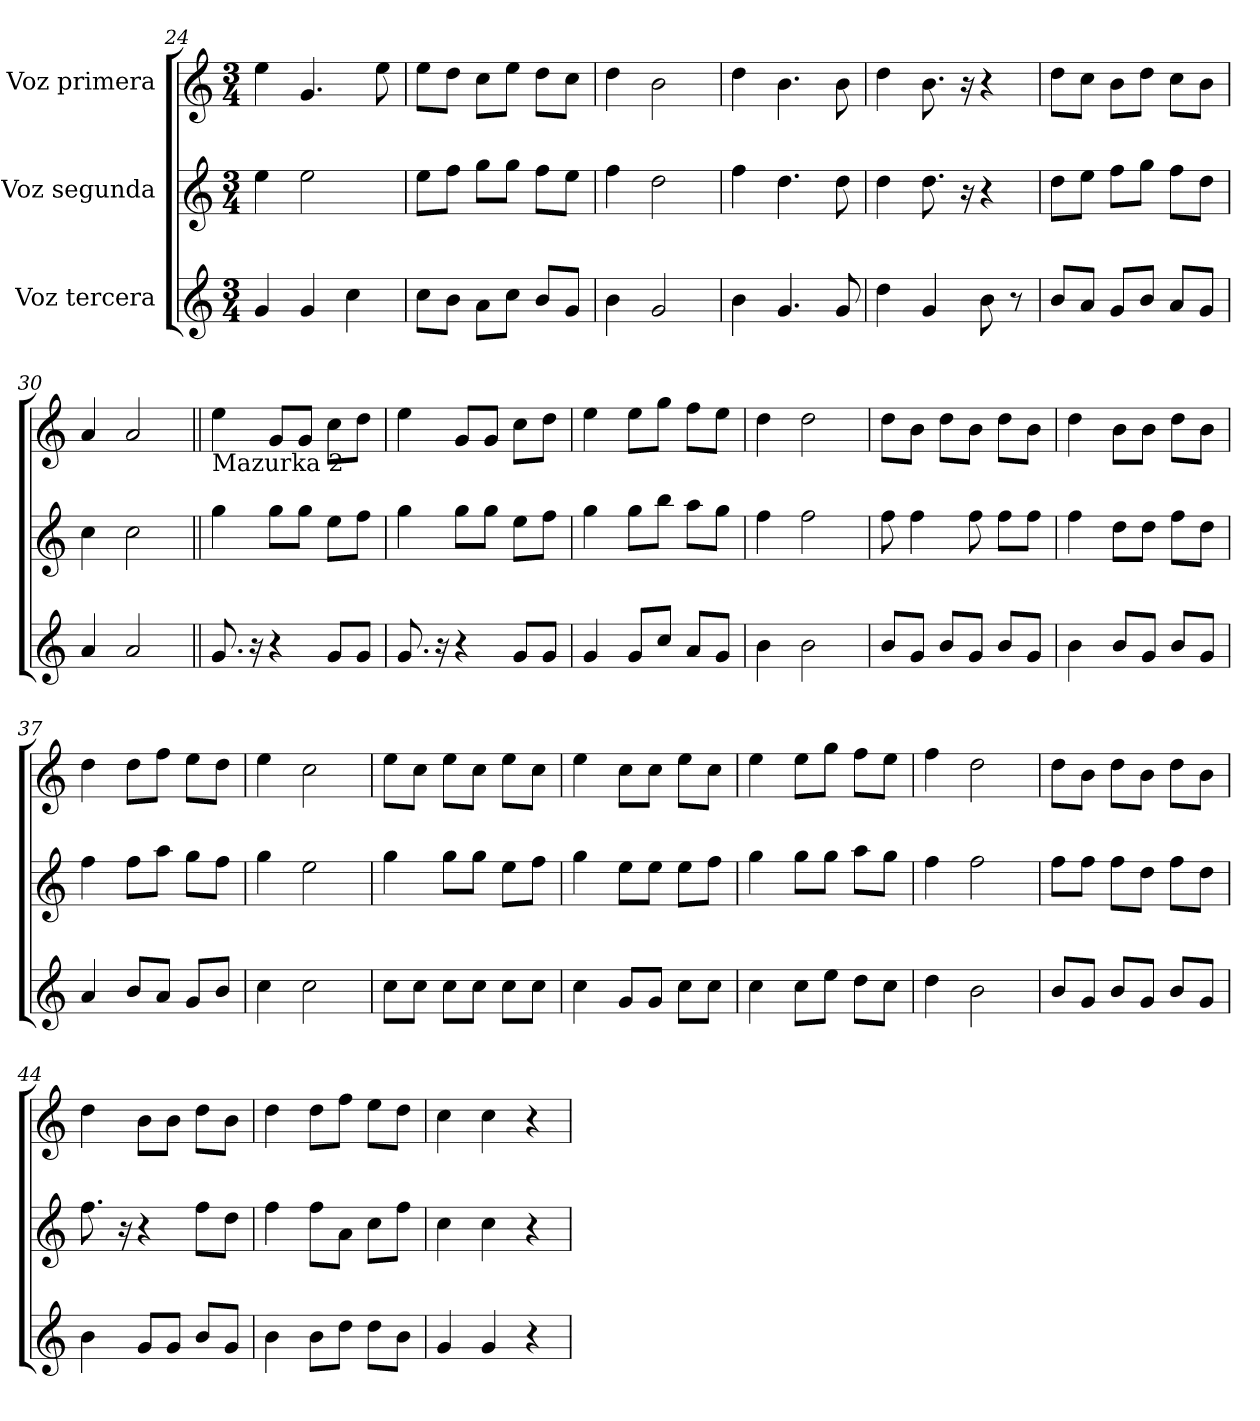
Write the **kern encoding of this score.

**kern	**kern	**kern
*part3	*part2	*part1
*staff3	*staff2	*staff1
*I"Voz tercera	*I"Voz segunda	*I"Voz primera
*clefG2	*clefG2	*clefG2
*k[]	*k[]	*k[]
*C:	*C:	*C:
*M3/4	*M3/4	*M3/4
=24	=24	=24
4g/	4ee\	4ee\
4g/	2ee\	4.g/
4cc\	.	.
.	.	8ee\
=25	=25	=25
8cc\L	8ee\L	8ee\L
8b\J	8ff\J	8dd\J
8a\L	8gg\L	8cc\L
8cc\J	8gg\J	8ee\J
8b/L	8ff\L	8dd\L
8g/J	8ee\J	8cc\J
=26	=26	=26
4b\	4ff\	4dd\
2g/	2dd\	2b\
=27	=27	=27
4b\	4ff\	4dd\
4.g/	4.dd\	4.b\
8g/	8dd\	8b\
!!LO:LB:g=z
=28	=28	=28
4dd\	4dd\	4dd\
4g/	8.dd\	8.b\
.	16r	16r
8b\	4r	4r
8r	.	.
=29	=29	=29
8b/L	8dd\L	8dd\L
8a/J	8ee\J	8cc\J
8g/L	8ff\L	8b\L
8b/J	8gg\J	8dd\J
8a/L	8ff\L	8cc\L
8g/J	8dd\J	8b\J
=30	=30	=30
4a/	4cc\	4a/
2a/	2cc\	2a/
=31||	=31||	=31||
!	!	!LO:TX:b:t=Mazurka 2
8.g/	4gg\	4ee\
16r	.	.
4r	8gg\L	8g/L
.	8gg\J	8g/J
8g/L	8ee\L	8cc\L
8g/J	8ff\J	8dd\J
=32	=32	=32
8.g/	4gg\	4ee\
16r	.	.
4r	8gg\L	8g/L
.	8gg\J	8g/J
8g/L	8ee\L	8cc\L
8g/J	8ff\J	8dd\J
=33	=33	=33
4g/	4gg\	4ee\
8g/L	8gg\L	8ee\L
8cc/J	8bb\J	8gg\J
8a/L	8aa\L	8ff\L
8g/J	8gg\J	8ee\J
=34	=34	=34
4b\	4ff\	4dd\
2b\	2ff\	2dd\
=35	=35	=35
8b/L	8ff\	8dd\L
8g/J	4ff\	8b\J
8b/L	.	8dd\L
8g/J	8ff\	8b\J
8b/L	8ff\L	8dd\L
8g/J	8ff\J	8b\J
!!LO:PB:g=z
=36	=36	=36
4b\	4ff\	4dd\
8b/L	8dd\L	8b\L
8g/J	8dd\J	8b\J
8b/L	8ff\L	8dd\L
8g/J	8dd\J	8b\J
=37	=37	=37
4a/	4ff\	4dd\
8b/L	8ff\L	8dd\L
8a/J	8aa\J	8ff\J
8g/L	8gg\L	8ee\L
8b/J	8ff\J	8dd\J
=38	=38	=38
4cc\	4gg\	4ee\
2cc\	2ee\	2cc\
=39	=39	=39
8cc\L	4gg\	8ee\L
8cc\J	.	8cc\J
8cc\L	8gg\L	8ee\L
8cc\J	8gg\J	8cc\J
8cc\L	8ee\L	8ee\L
8cc\J	8ff\J	8cc\J
=40	=40	=40
4cc\	4gg\	4ee\
8g/L	8ee\L	8cc\L
8g/J	8ee\J	8cc\J
8cc\L	8ee\L	8ee\L
8cc\J	8ff\J	8cc\J
=41	=41	=41
4cc\	4gg\	4ee\
8cc\L	8gg\L	8ee\L
8ee\J	8gg\J	8gg\J
8dd\L	8aa\L	8ff\L
8cc\J	8gg\J	8ee\J
=42	=42	=42
4dd\	4ff\	4ff\
2b\	2ff\	2dd\
=43	=43	=43
8b/L	8ff\L	8dd\L
8g/J	8ff\J	8b\J
8b/L	8ff\L	8dd\L
8g/J	8dd\J	8b\J
8b/L	8ff\L	8dd\L
8g/J	8dd\J	8b\J
!!LO:LB:g=z
=44	=44	=44
4b\	8.ff\	4dd\
.	16r	.
8g/L	4r	8b\L
8g/J	.	8b\J
8b/L	8ff\L	8dd\L
8g/J	8dd\J	8b\J
=45	=45	=45
4b\	4ff\	4dd\
8b\L	8ff\L	8dd\L
8dd\J	8a\J	8ff\J
8dd\L	8cc\L	8ee\L
8b\J	8ff\J	8dd\J
=46	=46	=46
4g/	4cc\	4cc\
4g/	4cc\	4cc\
4r	4r	4r
=	=	=
*-	*-	*-
